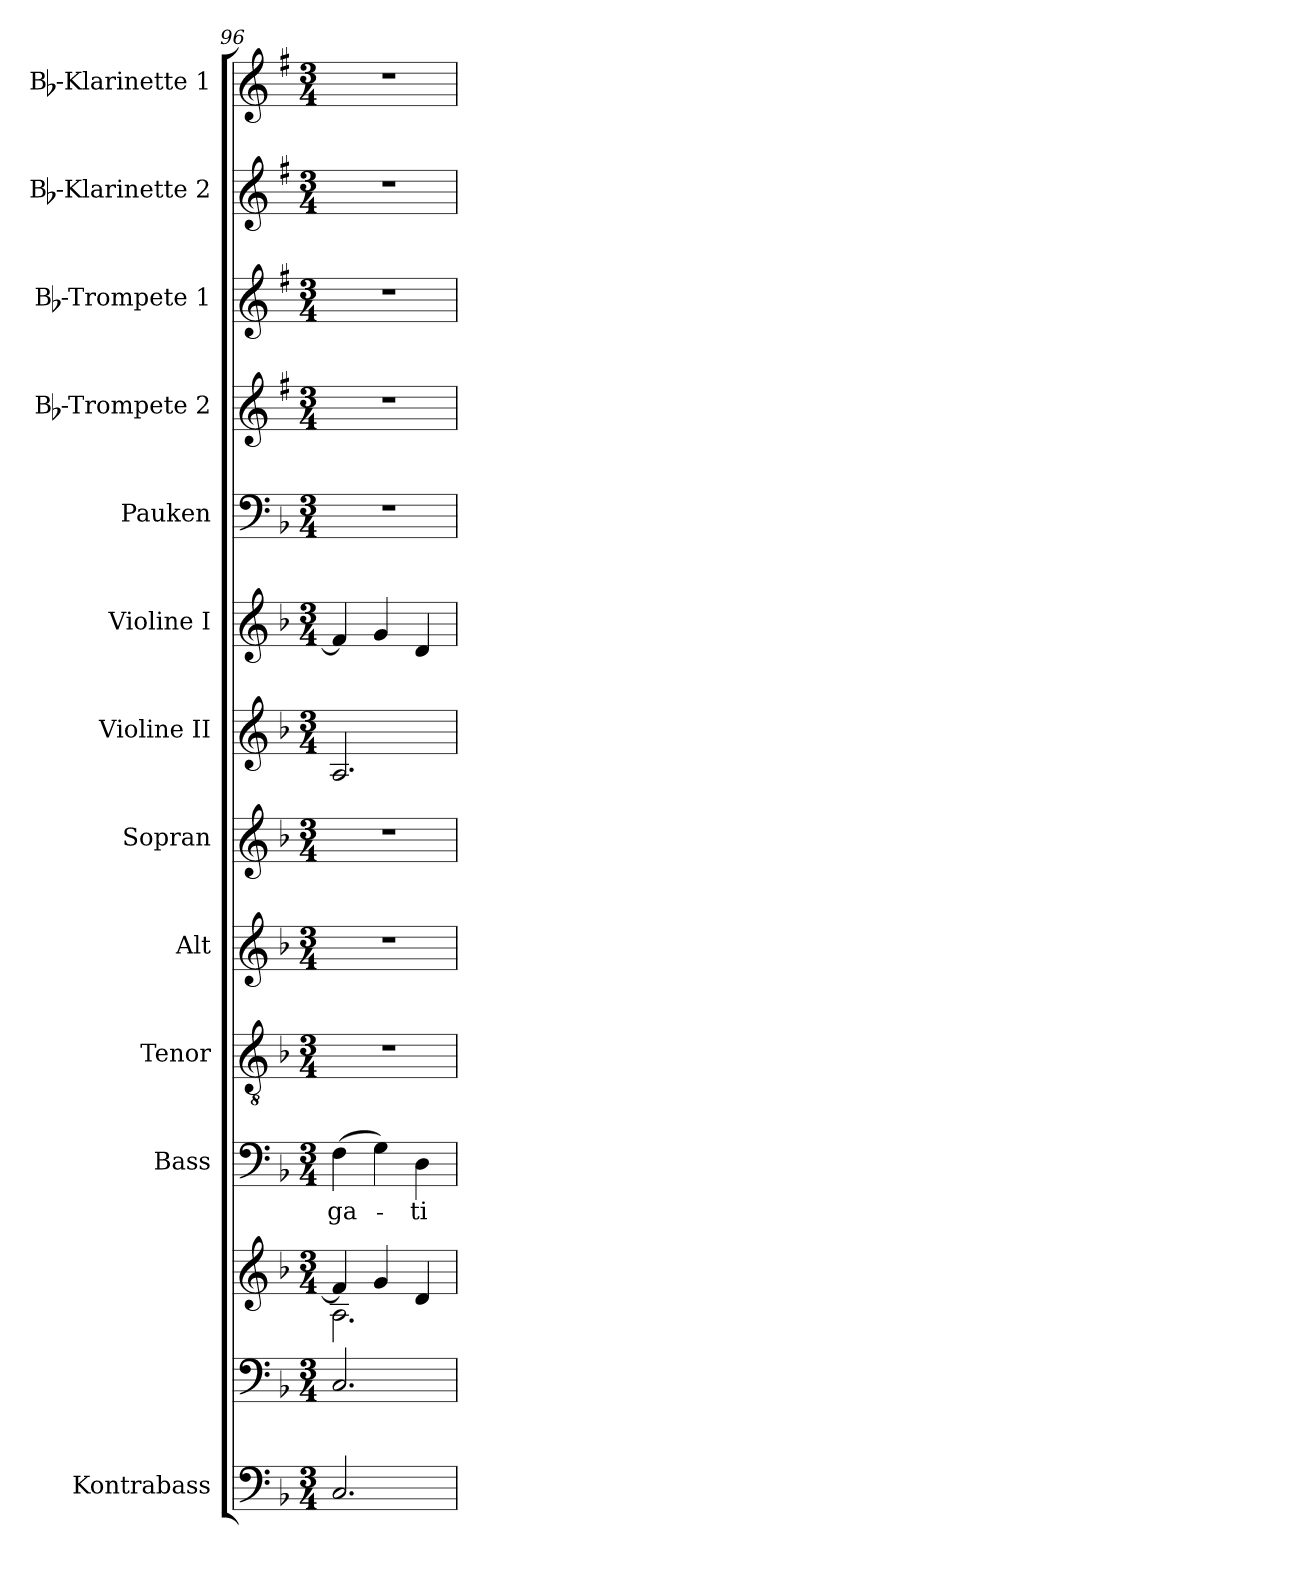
**kern	**kern	**kern	**kern	**text	**kern	**kern	**kern	**kern	**kern	**kern	**kern	**kern	**kern	**kern
*part13	*part12	*part12	*part11	*part11	*part10	*part9	*part8	*part7	*part6	*part5	*part4	*part3	*part2	*part1
*staff14	*staff13	*staff12	*staff11	*staff11	*staff10	*staff9	*staff8	*staff7	*staff6	*staff5	*staff4	*staff3	*staff2	*staff1
*I"Kontrabass	*	*	*I"Bass	*	*I"Tenor	*I"Alt	*I"Sopran	*I"Violine II	*I"Violine I	*I"Pauken	*I"Bb-Trompete 2	*I"Bb-Trompete 1	*I"Bb-Klarinette 2	*I"Bb-Klarinette 1
*I'Kb.	*	*	*I'B.	*	*I'T.	*I'A.	*I'S.	*I'Vl. II	*I'Vl. I	*I'Pk.	*I'Bb Trp. 2	*I'Bb Trp. 1	*I'Bb Kl. 2	*I'Bb Kl. 1
*clefF4	*clefF4	*clefG2	*clefF4	*	*clefGv2	*clefG2	*clefG2	*clefG2	*clefG2	*clefF4	*clefG2	*clefG2	*clefG2	*clefG2
*ITrd7c12	*	*	*	*	*	*	*	*	*	*	*ITrd1c2	*ITrd1c2	*ITrd1c2	*ITrd1c2
*k[b-]	*k[b-]	*k[b-]	*k[b-]	*	*k[b-]	*k[b-]	*k[b-]	*k[b-]	*k[b-]	*k[b-]	*k[b-]	*k[b-]	*k[b-]	*k[b-]
*F:	*F:	*F:	*F:	*	*F:	*F:	*F:	*F:	*F:	*F:	*F:	*F:	*F:	*F:
*M3/4	*M3/4	*M3/4	*M3/4	*	*M3/4	*M3/4	*M3/4	*M3/4	*M3/4	*M3/4	*M3/4	*M3/4	*M3/4	*M3/4
=96	=96	=96	=96	=96	=96	=96	=96	=96	=96	=96	=96	=96	=96	=96
*	*	*^	*	*	*	*	*	*	*	*	*	*	*	*
!	!	!	!	!	!LO:LY:b	!	!	!	!	!	!	!	!	!	!
2.CC/	2.C/	4f/]	2.A\	(>4F\	-ga-	2.r	2.r	2.r	2.A/	4f/]	2.r	2.r	2.r	2.r	2.r
.	.	4g/	.	4G\)	.	.	.	.	.	4g/	.	.	.	.	.
!	!	!	!	!	!LO:LY:b	!	!	!	!	!	!	!	!	!	!
.	.	4d/	.	4D\	-ti-	.	.	.	.	4d/	.	.	.	.	.
*	*	*v	*v	*	*	*	*	*	*	*	*	*	*	*	*
=	=	=	=	=	=	=	=	=	=	=	=	=	=	=
*-	*-	*-	*-	*-	*-	*-	*-	*-	*-	*-	*-	*-	*-	*-
